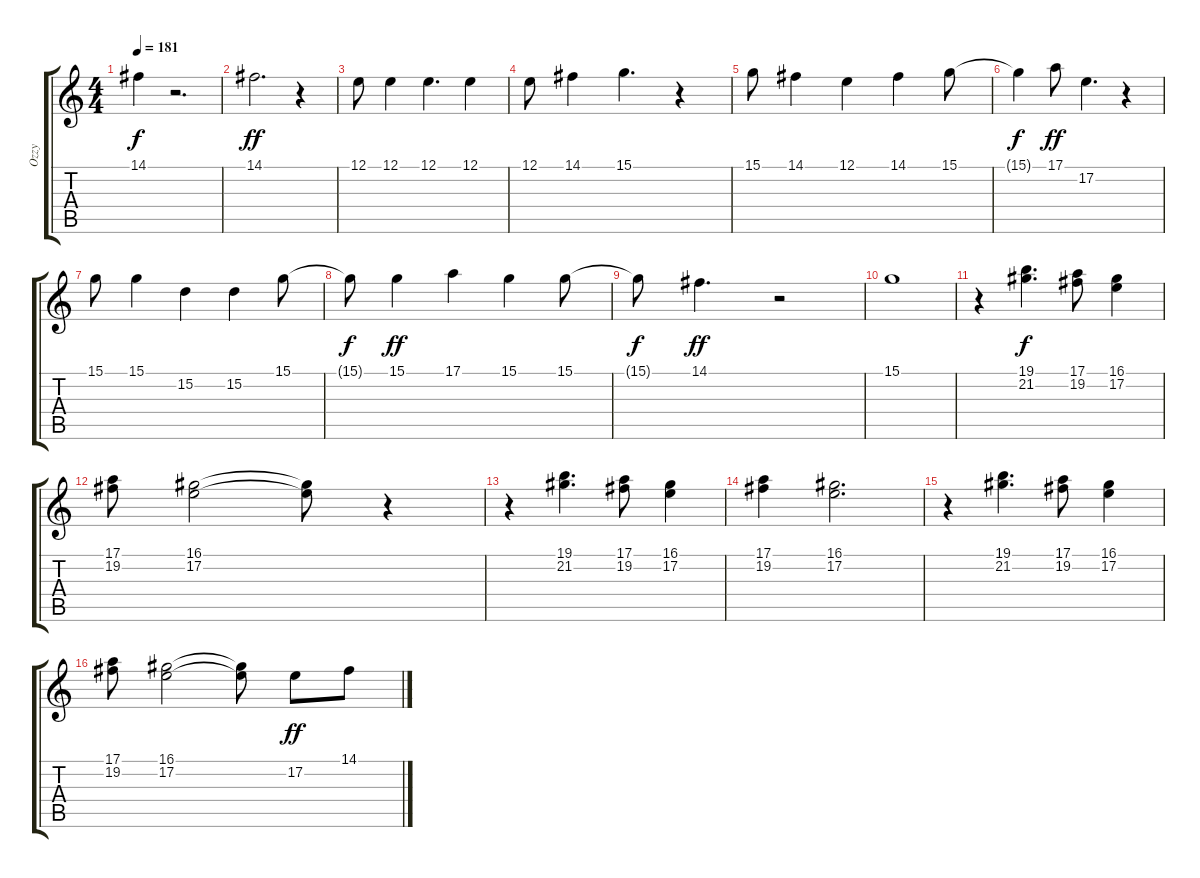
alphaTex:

\track ("Ozzy" "Ozzy") {instrument stringensemble1}
\staff {score tabs}
\tuning (E4 B3 G3 D3 A2 E2) {hide}
\ts (4 4)
\tempo 181
\clef g2
\ks c
14.1{t}.4{dy f} r.2{d} |
14.1.2{d dy ff} r.4 |
12.1.8 12.1.4 12.1.4{d} 12.1.4 |
12.1.8 14.1.4 15.1.4{d} r.4 |
15.1.8 14.1.4 12.1.4 14.1.4 15.1.8 |
15.1{t}.4{dy f} 17.1.8{dy ff} 17.2.4{d} r.4 |
15.1.8 15.1.4 15.2.4 15.2.4 15.1.8 |
15.1{t}.8{dy f} 15.1.4{dy ff} 17.1.4 15.1.4 15.1.8 |
15.1{t}.8{dy f} 14.1.4{d dy ff} r.2 |
15.1.1 |
r.4 (19.1 21.2).4{d dy f} (17.1 19.2).8 (16.1 17.2).4 |
(17.1 19.2).8 (16.1 17.2).2 (16.1{t} 17.2{t}).8 r.4 |
r.4 (19.1 21.2).4{d} (17.1 19.2).8 (16.1 17.2).4 |
(17.1 19.2).4 (16.1 17.2).2{d} |
r.4 (19.1 21.2).4{d} (17.1 19.2).8 (16.1 17.2).4 |
(17.1 19.2).8 (16.1 17.2).2 (16.1{t} 17.2{t}).8 17.2.8{dy ff} 14.1.8
